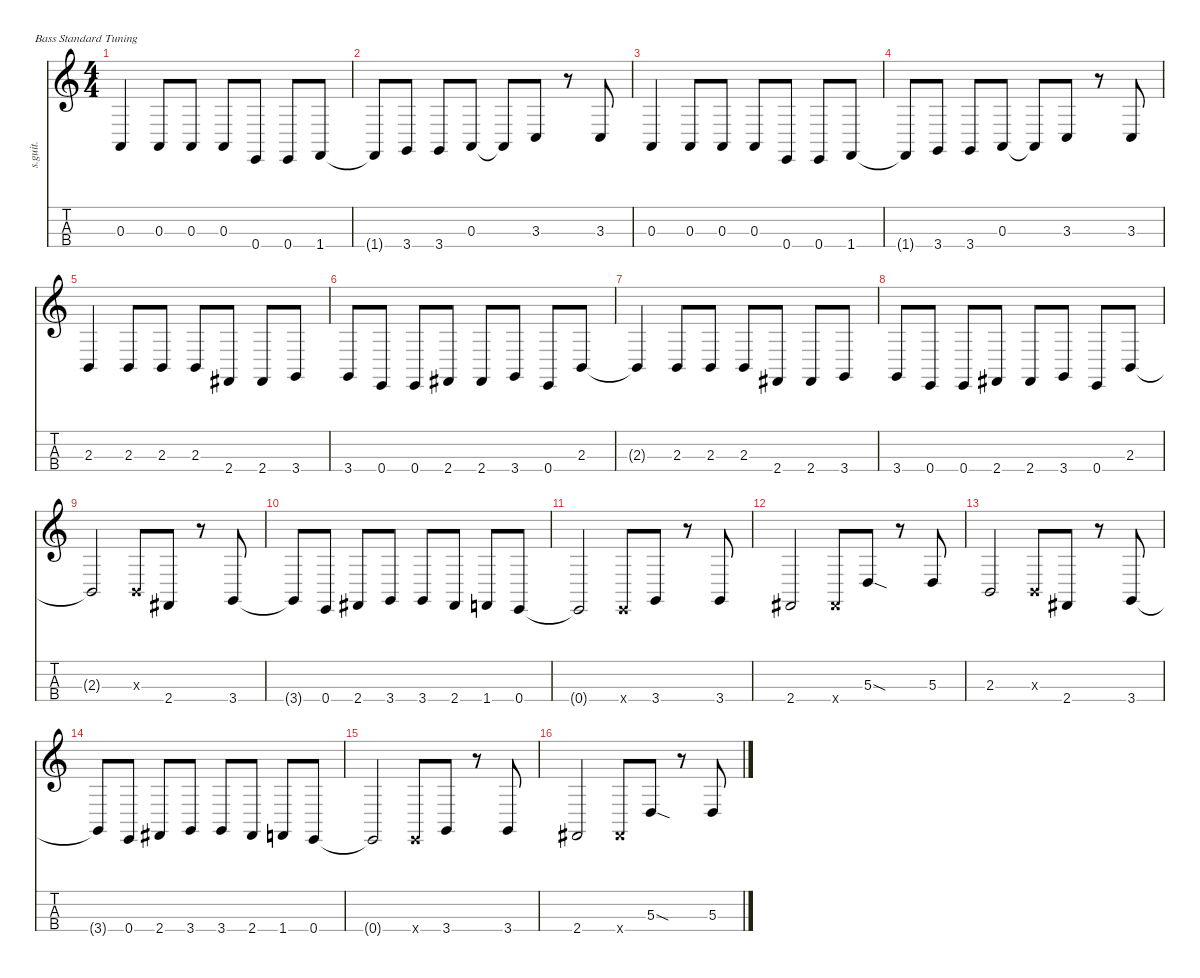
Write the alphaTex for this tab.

\defaultSystemsLayout 4
\hideDynamics
\bracketExtendMode nobrackets
\track ("David Ellefson (Bass)" "s.guit.") {instrument electricbasspick}
\staff {score tabs}
\tuning (G2 D2 A1 E1)
\ts (4 4)
\tempo (196 hide)
\clef g2
\ks c
0.3{t}.4{lyrics (0 "") lyrics (1 "") lyrics (2 "") lyrics (3 "") lyrics (4 "") dy ff} 0.3.8{lyrics (0 "") lyrics (1 "") lyrics (2 "") lyrics (3 "") lyrics (4 "")} 0.3.8{lyrics (0 "") lyrics (1 "") lyrics (2 "") lyrics (3 "") lyrics (4 "")} 0.3.8{lyrics (0 "") lyrics (1 "") lyrics (2 "") lyrics (3 "") lyrics (4 "")} 0.4.8{lyrics (0 "") lyrics (1 "") lyrics (2 "") lyrics (3 "") lyrics (4 "")} 0.4.8{lyrics (0 "") lyrics (1 "") lyrics (2 "") lyrics (3 "") lyrics (4 "")} 1.4.8{lyrics (0 "") lyrics (1 "") lyrics (2 "") lyrics (3 "") lyrics (4 "")} |
1.4{t}.8{lyrics (0 "") lyrics (1 "") lyrics (2 "") lyrics (3 "") lyrics (4 "")} 3.4.8{lyrics (0 "") lyrics (1 "") lyrics (2 "") lyrics (3 "") lyrics (4 "")} 3.4.8{lyrics (0 "") lyrics (1 "") lyrics (2 "") lyrics (3 "") lyrics (4 "")} 0.3.8{lyrics (0 "") lyrics (1 "") lyrics (2 "") lyrics (3 "") lyrics (4 "")} 0.3{t}.8{lyrics (0 "") lyrics (1 "") lyrics (2 "") lyrics (3 "") lyrics (4 "")} 3.3.8{lyrics (0 "") lyrics (1 "") lyrics (2 "") lyrics (3 "") lyrics (4 "")} r.8 3.3.8{lyrics (0 "") lyrics (1 "") lyrics (2 "") lyrics (3 "") lyrics (4 "")} |
0.3.4{lyrics (0 "") lyrics (1 "") lyrics (2 "") lyrics (3 "") lyrics (4 "")} 0.3.8{lyrics (0 "") lyrics (1 "") lyrics (2 "") lyrics (3 "") lyrics (4 "")} 0.3.8{lyrics (0 "") lyrics (1 "") lyrics (2 "") lyrics (3 "") lyrics (4 "")} 0.3.8{lyrics (0 "") lyrics (1 "") lyrics (2 "") lyrics (3 "") lyrics (4 "")} 0.4.8{lyrics (0 "") lyrics (1 "") lyrics (2 "") lyrics (3 "") lyrics (4 "")} 0.4.8{lyrics (0 "") lyrics (1 "") lyrics (2 "") lyrics (3 "") lyrics (4 "")} 1.4.8{lyrics (0 "") lyrics (1 "") lyrics (2 "") lyrics (3 "") lyrics (4 "")} |
1.4{t}.8{lyrics (0 "") lyrics (1 "") lyrics (2 "") lyrics (3 "") lyrics (4 "")} 3.4.8{lyrics (0 "") lyrics (1 "") lyrics (2 "") lyrics (3 "") lyrics (4 "")} 3.4.8{lyrics (0 "") lyrics (1 "") lyrics (2 "") lyrics (3 "") lyrics (4 "")} 0.3.8{lyrics (0 "") lyrics (1 "") lyrics (2 "") lyrics (3 "") lyrics (4 "")} 0.3{t}.8{lyrics (0 "") lyrics (1 "") lyrics (2 "") lyrics (3 "") lyrics (4 "")} 3.3.8{lyrics (0 "") lyrics (1 "") lyrics (2 "") lyrics (3 "") lyrics (4 "")} r.8 3.3.8{lyrics (0 "") lyrics (1 "") lyrics (2 "") lyrics (3 "") lyrics (4 "")} |
2.3.4{lyrics (0 "") lyrics (1 "") lyrics (2 "") lyrics (3 "") lyrics (4 "")} 2.3.8{lyrics (0 "") lyrics (1 "") lyrics (2 "") lyrics (3 "") lyrics (4 "")} 2.3.8{lyrics (0 "") lyrics (1 "") lyrics (2 "") lyrics (3 "") lyrics (4 "")} 2.3.8{lyrics (0 "") lyrics (1 "") lyrics (2 "") lyrics (3 "") lyrics (4 "")} 2.4{acc #}.8{lyrics (0 "") lyrics (1 "") lyrics (2 "") lyrics (3 "") lyrics (4 "")} 2.4{acc #}.8{lyrics (0 "") lyrics (1 "") lyrics (2 "") lyrics (3 "") lyrics (4 "")} 3.4.8{lyrics (0 "") lyrics (1 "") lyrics (2 "") lyrics (3 "") lyrics (4 "")} |
3.4.8{lyrics (0 "") lyrics (1 "") lyrics (2 "") lyrics (3 "") lyrics (4 "")} 0.4.8{lyrics (0 "") lyrics (1 "") lyrics (2 "") lyrics (3 "") lyrics (4 "")} 0.4.8{lyrics (0 "") lyrics (1 "") lyrics (2 "") lyrics (3 "") lyrics (4 "")} 2.4{acc #}.8{lyrics (0 "") lyrics (1 "") lyrics (2 "") lyrics (3 "") lyrics (4 "")} 2.4{acc #}.8{lyrics (0 "") lyrics (1 "") lyrics (2 "") lyrics (3 "") lyrics (4 "")} 3.4.8{lyrics (0 "") lyrics (1 "") lyrics (2 "") lyrics (3 "") lyrics (4 "")} 0.4.8{lyrics (0 "") lyrics (1 "") lyrics (2 "") lyrics (3 "") lyrics (4 "")} 2.3.8{lyrics (0 "") lyrics (1 "") lyrics (2 "") lyrics (3 "") lyrics (4 "")} |
2.3{t}.4{lyrics (0 "") lyrics (1 "") lyrics (2 "") lyrics (3 "") lyrics (4 "")} 2.3.8{lyrics (0 "") lyrics (1 "") lyrics (2 "") lyrics (3 "") lyrics (4 "")} 2.3.8{lyrics (0 "") lyrics (1 "") lyrics (2 "") lyrics (3 "") lyrics (4 "")} 2.3.8{lyrics (0 "") lyrics (1 "") lyrics (2 "") lyrics (3 "") lyrics (4 "")} 2.4{acc #}.8{lyrics (0 "") lyrics (1 "") lyrics (2 "") lyrics (3 "") lyrics (4 "")} 2.4{acc #}.8{lyrics (0 "") lyrics (1 "") lyrics (2 "") lyrics (3 "") lyrics (4 "")} 3.4.8{lyrics (0 "") lyrics (1 "") lyrics (2 "") lyrics (3 "") lyrics (4 "")} |
3.4.8{lyrics (0 "") lyrics (1 "") lyrics (2 "") lyrics (3 "") lyrics (4 "")} 0.4.8{lyrics (0 "") lyrics (1 "") lyrics (2 "") lyrics (3 "") lyrics (4 "")} 0.4.8{lyrics (0 "") lyrics (1 "") lyrics (2 "") lyrics (3 "") lyrics (4 "")} 2.4{acc #}.8{lyrics (0 "") lyrics (1 "") lyrics (2 "") lyrics (3 "") lyrics (4 "")} 2.4{acc #}.8{lyrics (0 "") lyrics (1 "") lyrics (2 "") lyrics (3 "") lyrics (4 "")} 3.4.8{lyrics (0 "") lyrics (1 "") lyrics (2 "") lyrics (3 "") lyrics (4 "")} 0.4.8{lyrics (0 "") lyrics (1 "") lyrics (2 "") lyrics (3 "") lyrics (4 "")} 2.3.8{lyrics (0 "") lyrics (1 "") lyrics (2 "") lyrics (3 "") lyrics (4 "")} |
2.3{t}.2{lyrics (0 "") lyrics (1 "") lyrics (2 "") lyrics (3 "") lyrics (4 "")} 2.3{x}.8{lyrics (0 "") lyrics (1 "") lyrics (2 "") lyrics (3 "") lyrics (4 "")} 2.4{acc #}.8{lyrics (0 "") lyrics (1 "") lyrics (2 "") lyrics (3 "") lyrics (4 "")} r.8 3.4.8{lyrics (0 "") lyrics (1 "") lyrics (2 "") lyrics (3 "") lyrics (4 "")} |
3.4{t}.8{lyrics (0 "") lyrics (1 "") lyrics (2 "") lyrics (3 "") lyrics (4 "")} 0.4.8{lyrics (0 "") lyrics (1 "") lyrics (2 "") lyrics (3 "") lyrics (4 "")} 2.4{acc #}.8{lyrics (0 "") lyrics (1 "") lyrics (2 "") lyrics (3 "") lyrics (4 "")} 3.4.8{lyrics (0 "") lyrics (1 "") lyrics (2 "") lyrics (3 "") lyrics (4 "")} 3.4.8{lyrics (0 "") lyrics (1 "") lyrics (2 "") lyrics (3 "") lyrics (4 "")} 2.4{acc #}.8{lyrics (0 "") lyrics (1 "") lyrics (2 "") lyrics (3 "") lyrics (4 "")} 1.4.8{lyrics (0 "") lyrics (1 "") lyrics (2 "") lyrics (3 "") lyrics (4 "")} 0.4.8{lyrics (0 "") lyrics (1 "") lyrics (2 "") lyrics (3 "") lyrics (4 "")} |
0.4{t}.2{lyrics (0 "") lyrics (1 "") lyrics (2 "") lyrics (3 "") lyrics (4 "")} 0.4{x}.8{lyrics (0 "") lyrics (1 "") lyrics (2 "") lyrics (3 "") lyrics (4 "")} 3.4.8{lyrics (0 "") lyrics (1 "") lyrics (2 "") lyrics (3 "") lyrics (4 "")} r.8 3.4.8{lyrics (0 "") lyrics (1 "") lyrics (2 "") lyrics (3 "") lyrics (4 "")} |
2.4{acc #}.2{lyrics (0 "") lyrics (1 "") lyrics (2 "") lyrics (3 "") lyrics (4 "")} 2.4{x acc #}.8{lyrics (0 "") lyrics (1 "") lyrics (2 "") lyrics (3 "") lyrics (4 "")} 5.3{sod}.8{lyrics (0 "") lyrics (1 "") lyrics (2 "") lyrics (3 "") lyrics (4 "")} r.8 5.3.8{lyrics (0 "") lyrics (1 "") lyrics (2 "") lyrics (3 "") lyrics (4 "")} |
2.3.2{lyrics (0 "") lyrics (1 "") lyrics (2 "") lyrics (3 "") lyrics (4 "")} 2.3{x}.8{lyrics (0 "") lyrics (1 "") lyrics (2 "") lyrics (3 "") lyrics (4 "")} 2.4{acc #}.8{lyrics (0 "") lyrics (1 "") lyrics (2 "") lyrics (3 "") lyrics (4 "")} r.8 3.4.8{lyrics (0 "") lyrics (1 "") lyrics (2 "") lyrics (3 "") lyrics (4 "")} |
3.4{t}.8{lyrics (0 "") lyrics (1 "") lyrics (2 "") lyrics (3 "") lyrics (4 "")} 0.4.8{lyrics (0 "") lyrics (1 "") lyrics (2 "") lyrics (3 "") lyrics (4 "")} 2.4{acc #}.8{lyrics (0 "") lyrics (1 "") lyrics (2 "") lyrics (3 "") lyrics (4 "")} 3.4.8{lyrics (0 "") lyrics (1 "") lyrics (2 "") lyrics (3 "") lyrics (4 "")} 3.4.8{lyrics (0 "") lyrics (1 "") lyrics (2 "") lyrics (3 "") lyrics (4 "")} 2.4{acc #}.8{lyrics (0 "") lyrics (1 "") lyrics (2 "") lyrics (3 "") lyrics (4 "")} 1.4.8{lyrics (0 "") lyrics (1 "") lyrics (2 "") lyrics (3 "") lyrics (4 "")} 0.4.8{lyrics (0 "") lyrics (1 "") lyrics (2 "") lyrics (3 "") lyrics (4 "")} |
0.4{t}.2{lyrics (0 "") lyrics (1 "") lyrics (2 "") lyrics (3 "") lyrics (4 "")} 0.4{x}.8{lyrics (0 "") lyrics (1 "") lyrics (2 "") lyrics (3 "") lyrics (4 "")} 3.4.8{lyrics (0 "") lyrics (1 "") lyrics (2 "") lyrics (3 "") lyrics (4 "")} r.8 3.4.8{lyrics (0 "") lyrics (1 "") lyrics (2 "") lyrics (3 "") lyrics (4 "")} |
2.4{acc #}.2{lyrics (0 "") lyrics (1 "") lyrics (2 "") lyrics (3 "") lyrics (4 "")} 2.4{x acc #}.8{lyrics (0 "") lyrics (1 "") lyrics (2 "") lyrics (3 "") lyrics (4 "")} 5.3{sod}.8{lyrics (0 "") lyrics (1 "") lyrics (2 "") lyrics (3 "") lyrics (4 "")} r.8 5.3.8{lyrics (0 "") lyrics (1 "") lyrics (2 "") lyrics (3 "") lyrics (4 "")}
